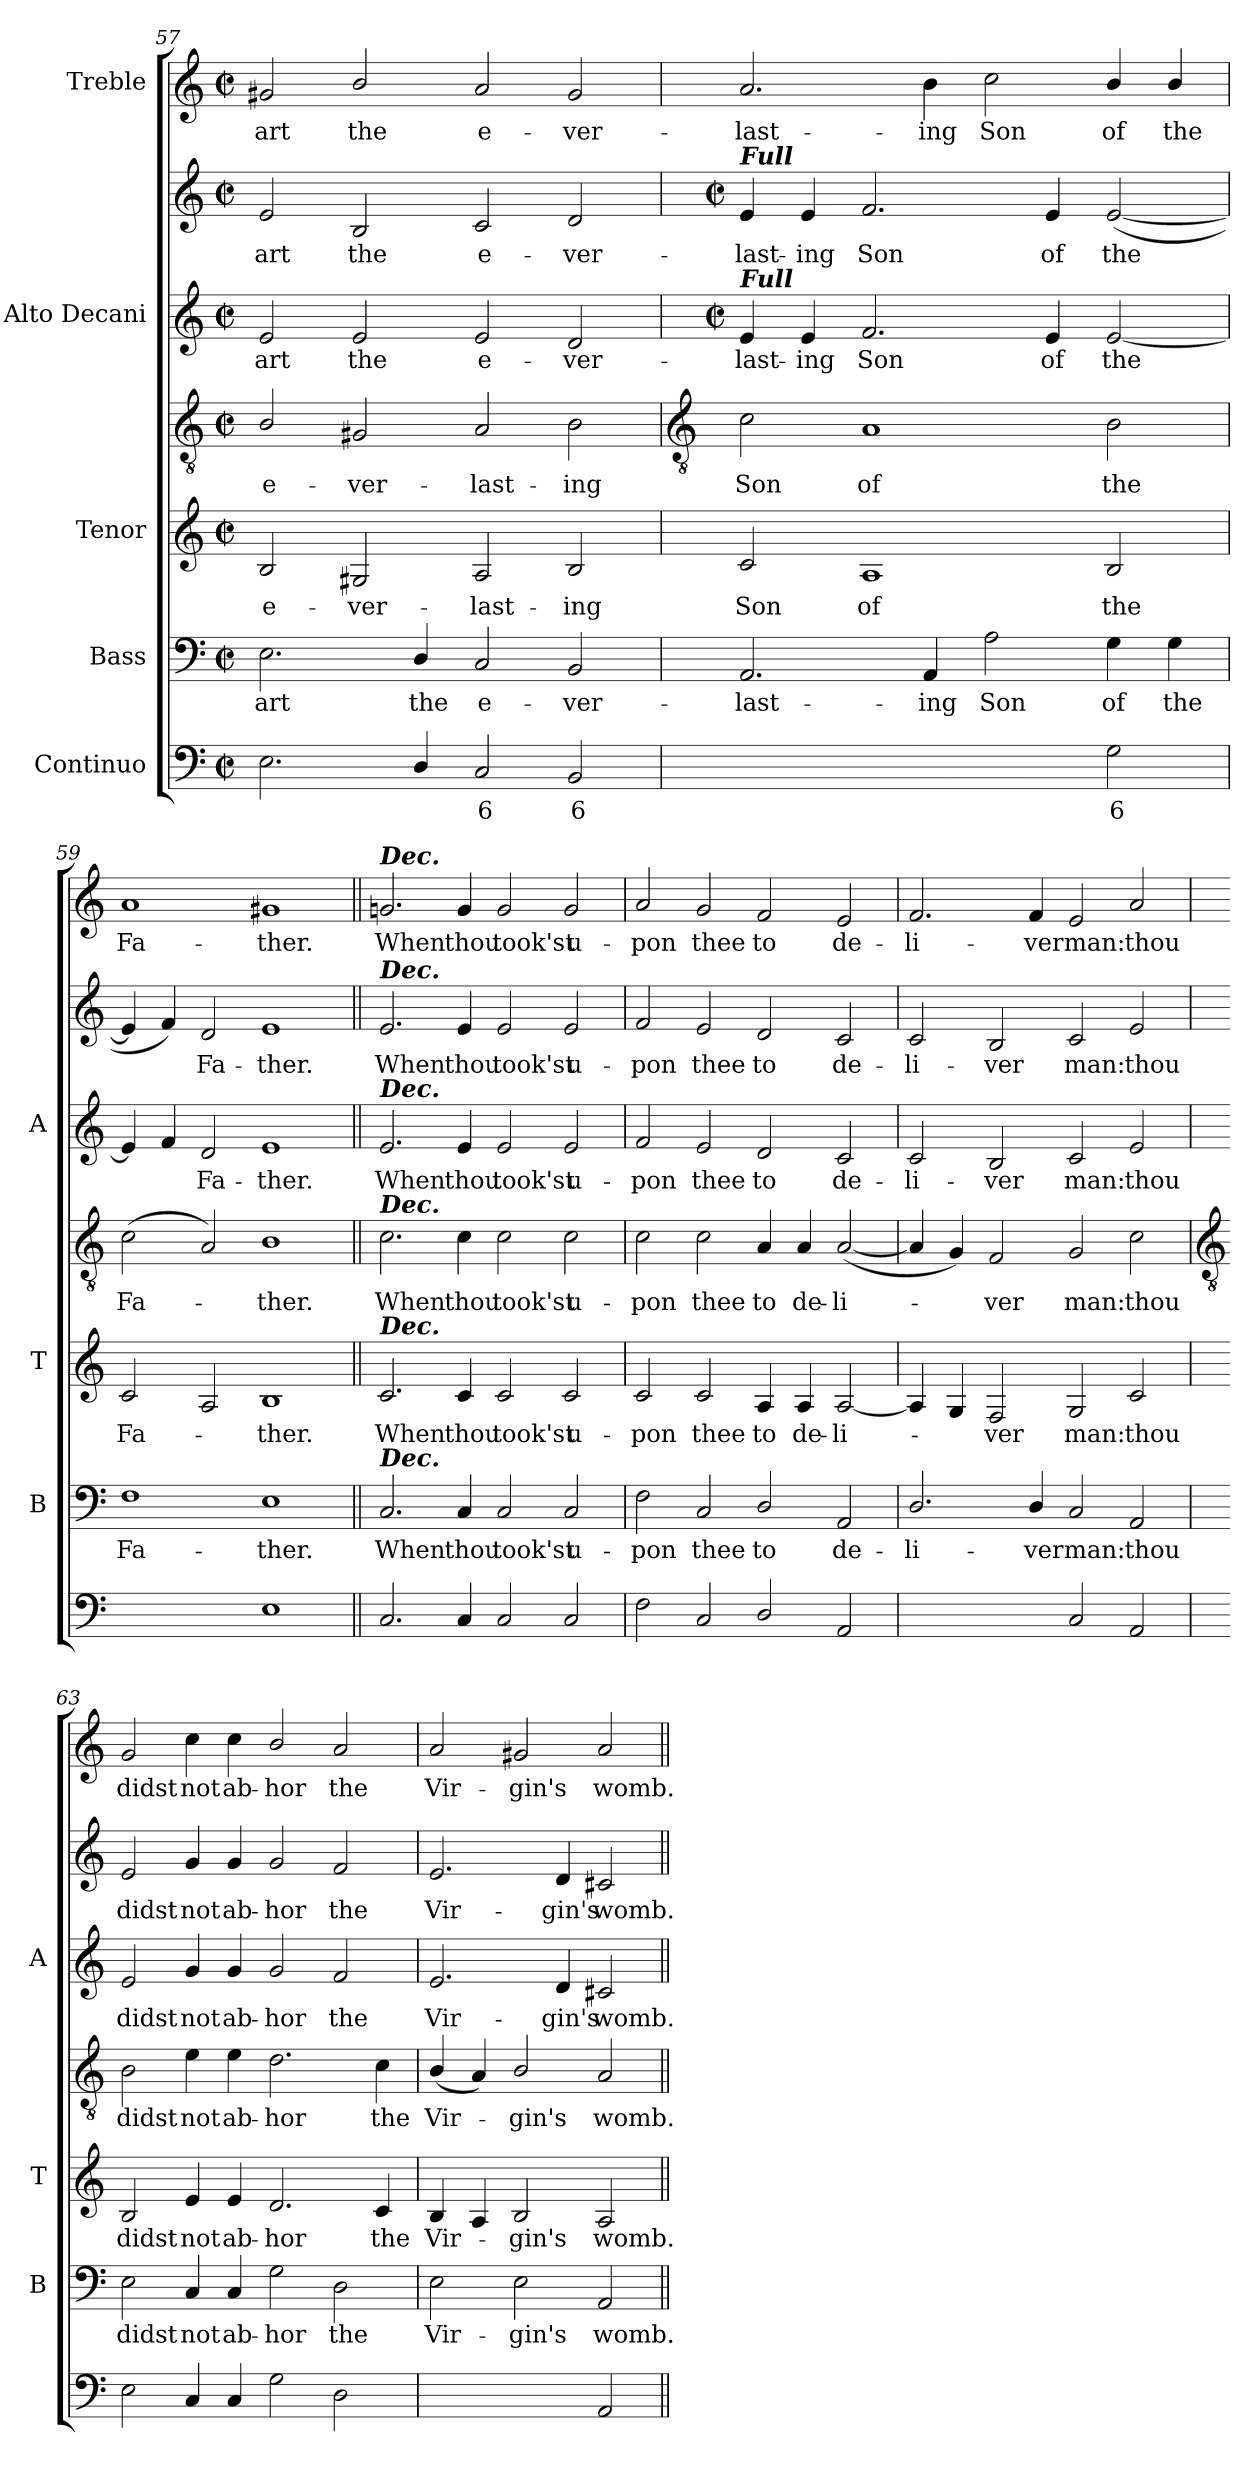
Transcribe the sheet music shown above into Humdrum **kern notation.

**kern	**text	**kern	**text	**kern	**text	**kern	**text	**kern	**text	**kern	**text	**kern	**text
*part5	*part5	*part4	*part4	*part3	*part3	*part3	*part3	*part2	*part2	*part2	*part2	*part1	*part1
*staff7	*staff7	*staff6	*staff6	*staff5	*staff5	*staff4	*staff4	*staff3	*staff3	*staff2	*staff2	*staff1	*staff1
*I"Continuo	*	*I"Bass	*	*I"Tenor	*	*	*	*I"Alto Decani	*	*	*	*I"Treble	*
*	*	*I'B	*	*I'T	*	*	*	*I'A	*	*	*	*	*
*clefF4	*	*clefF4	*	*	*	*clefGv2	*	*clefG2	*	*clefG2	*	*clefG2	*
*k[]	*	*k[]	*	*k[]	*	*k[]	*	*k[]	*	*k[]	*	*k[]	*
*C:	*	*C:	*	*C:	*	*C:	*	*C:	*	*C:	*	*C:	*
*M4/2	*	*M4/2	*	*M4/2	*	*M4/2	*	*M4/2	*	*M4/2	*	*M4/2	*
*met(c|)	*	*met(c|)	*	*met(c|)	*	*met(c|)	*	*met(c|)	*	*met(c|)	*	*met(c|)	*
=57	=57	=57	=57	=57	=57	=57	=57	=57	=57	=57	=57	=57	=57
!	!	!	!LO:LY:b	!	!LO:LY:b	!	!LO:LY:b	!	!LO:LY:b	!	!LO:LY:b	!	!LO:LY:b
2.E	.	2.E	art	2B/	e-	2B/	e-	2e	-art	2e	art	2g#X	art
!	!	!	!	!	!LO:LY:b	!	!LO:LY:b	!	!LO:LY:b	!	!LO:LY:b	!	!LO:LY:b
.	.	.	.	2G#X	-ver-	2G#X	-ver-	2e	the	2B	the	2b/	the
!	!	!	!LO:LY:b	!	!	!	!	!	!	!	!	!	!
4D/	.	4D/	the	.	.	.	.	.	.	.	.	.	.
!	!LO:LY:b	!	!LO:LY:b	!	!LO:LY:b	!	!LO:LY:b	!	!LO:LY:b	!	!LO:LY:b	!	!LO:LY:b
2C	6	2C	e-	2A	-last-	2A	-last-	2e	e-	2c	e-	2a	e-
!	!LO:LY:b	!	!LO:LY:b	!	!LO:LY:b	!	!LO:LY:b	!	!LO:LY:b	!	!LO:LY:b	!	!LO:LY:b
2BB	6	2BB	-ver-	2B	-ing	2B	-ing	2d	-ver-	2d	-ver-	2g#	-ver-
!!LO:LB:g=z
=58	=58	=58	=58	=58	=58	=58	=58	=58	=58	=58	=58	=58	=58
*	*	*	*	*	*	*clefGv2	*	*	*	*	*	*	*
*	*	*	*	*	*	*	*	*k[]	*	*k[]	*	*	*
*	*	*	*	*	*	*	*	*C:	*	*C:	*	*	*
*	*	*	*	*	*	*	*	*M4/2	*	*M4/2	*	*	*
*	*	*	*	*	*	*	*	*met(c|)	*	*met(c|)	*	*	*
!	!	!	!	!	!	!	!	!	!	!LO:TX:a:Bi:t=Full	!	!	!
!	!	!	!	!	!	!	!	!LO:TX:a:Bi:t=Full	!	!	!	!	!
!	!LO:LY:b	!	!LO:LY:b	!	!LO:LY:b	!	!LO:LY:b	!	!LO:LY:b	!	!LO:LY:b	!	!LO:LY:b
[2AAyy	5	2.AA	-last-	2c	Son	2c	Son	4e	-last-	4e	-last-	2.a	-last-
!	!	!	!	!	!	!	!	!	!LO:LY:b	!	!LO:LY:b	!	!
.	.	.	.	.	.	.	.	4e	-ing	4e	-ing	.	.
!	!LO:LY:b	!	!	!	!LO:LY:b	!	!LO:LY:b	!	!LO:LY:b	!	!LO:LY:b	!	!
2AAyy]	6	.	.	1A	of	1A	of	2.f	Son	2.f	Son	.	.
!	!	!	!LO:LY:b	!	!	!	!	!	!	!	!	!	!LO:LY:b
.	.	4AA	-ing	.	.	.	.	.	.	.	.	4b	-ing
!	!LO:LY:b	!	!LO:LY:b	!	!	!	!	!	!	!	!	!	!LO:LY:b
[4Ayy	6	2A	Son	.	.	.	.	.	.	.	.	2cc	Son
!	!LO:LY:b	!	!	!	!	!	!	!	!LO:LY:b	!	!LO:LY:b	!	!
4Ayy]	5	.	.	.	.	.	.	4e	of	4e	of	.	.
!	!LO:LY:b	!	!LO:LY:b	!	!LO:LY:b	!	!LO:LY:b	!	!LO:LY:b	!	!LO:LY:b	!	!LO:LY:b
2G	6	4G	of	2B	the	2B	the	[2e	the	(<[2e	the	4b/	of
!	!	!	!LO:LY:b	!	!	!	!	!	!	!	!	!	!LO:LY:b
.	.	4G	the	.	.	.	.	.	.	.	.	4b/	the
=59	=59	=59	=59	=59	=59	=59	=59	=59	=59	=59	=59	=59	=59
!	!LO:LY:b	!	!LO:LY:b	!	!LO:LY:b	!	!LO:LY:b	!	!	!	!	!	!LO:LY:b
[2Fyy	7	1F	Fa-	2c	Fa-	(<2c	Fa-	4e]	.	4e]	.	1a	Fa-
.	.	.	.	.	.	.	.	4f	.	4f)	.	.	.
!	!LO:LY:b	!	!	!	!	!	!	!	!LO:LY:b	!	!LO:LY:b	!	!
2Fyy]	6	.	.	2A	.	2A)	.	2d	Fa-	2d	Fa-	.	.
!	!	!	!LO:LY:b	!	!LO:LY:b	!	!LO:LY:b	!	!LO:LY:b	!	!LO:LY:b	!	!LO:LY:b
1E	.	1E	-ther.	1B	ther.	1B	ther.	1e	-ther.	1e	-ther.	1g#X	-ther.
=60||	=60||	=60||	=60||	=60||	=60||	=60||	=60||	=60||	=60||	=60||	=60||	=60||	=60||
!	!	!	!	!	!	!	!	!	!	!	!	!LO:TX:a:Bi:t=Dec.	!
!	!	!	!	!	!	!	!	!	!	!LO:TX:a:Bi:t=Dec.	!	!	!
!	!	!	!	!	!	!	!	!LO:TX:a:Bi:t=Dec.	!	!	!	!	!
!	!	!	!	!	!	!LO:TX:a:Bi:t=Dec.	!	!	!	!	!	!	!
!	!	!	!	!LO:TX:a:Bi:t=Dec.	!	!	!	!	!	!	!	!	!
!	!	!LO:TX:a:Bi:t=Dec.	!	!	!	!	!	!	!	!	!	!	!
!	!	!	!LO:LY:b	!	!LO:LY:b	!	!LO:LY:b	!	!LO:LY:b	!	!LO:LY:b	!	!LO:LY:b
2.C	.	2.C	When	2.c	When	2.c	When	2.e	When	2.e	When	2.gn	When
!	!	!	!LO:LY:b	!	!LO:LY:b	!	!LO:LY:b	!	!LO:LY:b	!	!LO:LY:b	!	!LO:LY:b
4C	.	4C	thou	4c	thou	4c	thou	4e	thou	4e	thou	4g	thou
!	!	!	!LO:LY:b	!	!LO:LY:b	!	!LO:LY:b	!	!LO:LY:b	!	!LO:LY:b	!	!LO:LY:b
2C	.	2C	took'st	2c	took'st	2c	took'st	2e	took'st	2e	took'st	2g	took'st
!	!	!	!LO:LY:b	!	!LO:LY:b	!	!LO:LY:b	!	!LO:LY:b	!	!LO:LY:b	!	!LO:LY:b
2C	.	2C	u-	2c	u-	2c	u-	2e	u-	2e	u-	2g	u-
=61	=61	=61	=61	=61	=61	=61	=61	=61	=61	=61	=61	=61	=61
!	!	!	!LO:LY:b	!	!LO:LY:b	!	!LO:LY:b	!	!LO:LY:b	!	!LO:LY:b	!	!LO:LY:b
2F	.	2F	-pon	2c	-pon	2c	-pon	2f	-pon	2f	-pon	2a	-pon
!	!	!	!LO:LY:b	!	!LO:LY:b	!	!LO:LY:b	!	!LO:LY:b	!	!LO:LY:b	!	!LO:LY:b
2C	.	2C	thee	2c	thee	2c	thee	2e	thee	2e	thee	2g	thee
!	!	!	!LO:LY:b	!	!LO:LY:b	!	!LO:LY:b	!	!LO:LY:b	!	!LO:LY:b	!	!LO:LY:b
2D/	.	2D/	to	4A	to	4A	to	2d	to	2d	to	2f	to
!	!	!	!	!	!LO:LY:b	!	!LO:LY:b	!	!	!	!	!	!
.	.	.	.	4A	de-	4A	de-	.	.	.	.	.	.
!	!	!	!LO:LY:b	!	!LO:LY:b	!	!LO:LY:b	!	!LO:LY:b	!	!LO:LY:b	!	!LO:LY:b
2AA	.	2AA	de-	[2A	-li-	(<[2A	-li-	2c	de-	2c	de-	2e	de-
=62	=62	=62	=62	=62	=62	=62	=62	=62	=62	=62	=62	=62	=62
!	!LO:LY:b	!	!LO:LY:b	!	!	!	!	!	!LO:LY:b	!	!LO:LY:b	!	!LO:LY:b
[2D/yy	7	2.D/	-li-	4A]	.	4A]	.	2c	-li-	2c	-li-	2.f	-li-
.	.	.	.	4G	.	4G)	.	.	.	.	.	.	.
!	!LO:LY:b	!	!	!	!LO:LY:b	!	!LO:LY:b	!	!LO:LY:b	!	!LO:LY:b	!	!
2Dyy]	6	.	.	2F	ver	2F	ver	2B	-ver	2B	-ver	.	.
!	!	!	!LO:LY:b	!	!	!	!	!	!	!	!	!	!LO:LY:b
.	.	4D/	-ver	.	.	.	.	.	.	.	.	4f	-ver
!	!	!	!LO:LY:b	!	!LO:LY:b	!	!LO:LY:b	!	!LO:LY:b	!	!LO:LY:b	!	!LO:LY:b
2C	.	2C	man:	2G	man:	2G	man:	2c	man:	2c	man:	2e	man:
!	!	!	!LO:LY:b	!	!LO:LY:b	!	!LO:LY:b	!	!LO:LY:b	!	!LO:LY:b	!	!LO:LY:b
2AA	.	2AA	thou	2c	thou	2c	thou	2e	thou	2e	thou	2a	thou
!!LO:LB:g=z
=63	=63	=63	=63	=63	=63	=63	=63	=63	=63	=63	=63	=63	=63
*	*	*	*	*	*	*clefGv2	*	*	*	*	*	*	*
!	!	!	!LO:LY:b	!	!LO:LY:b	!	!LO:LY:b	!	!LO:LY:b	!	!LO:LY:b	!	!LO:LY:b
2E	.	2E	didst	2B	didst	2B	didst	2e	didst	2e	didst	2g	didst
!	!	!	!LO:LY:b	!	!LO:LY:b	!	!LO:LY:b	!	!LO:LY:b	!	!LO:LY:b	!	!LO:LY:b
4C	.	4C	not	4e	not	4e	not	4g	not	4g	not	4cc	not
!	!	!	!LO:LY:b	!	!LO:LY:b	!	!LO:LY:b	!	!LO:LY:b	!	!LO:LY:b	!	!LO:LY:b
4C	.	4C	ab-	4e	ab-	4e	ab-	4g	ab-	4g	ab-	4cc	ab-
!	!	!	!LO:LY:b	!	!LO:LY:b	!	!LO:LY:b	!	!LO:LY:b	!	!LO:LY:b	!	!LO:LY:b
2G	.	2G	-hor	2.d	-hor	2.d	-hor	2g	-hor	2g	-hor	2b/	-hor
!	!	!	!LO:LY:b	!	!	!	!	!	!LO:LY:b	!	!LO:LY:b	!	!LO:LY:b
2D	.	2D	the	.	.	.	.	2f	the	2f	the	2a	the
!	!	!	!	!	!LO:LY:b	!	!LO:LY:b	!	!	!	!	!	!
.	.	.	.	4c	the	4c	the	.	.	.	.	.	.
=64	=64	=64	=64	=64	=64	=64	=64	=64	=64	=64	=64	=64	=64
!	!LO:LY:b	!	!LO:LY:b	!	!LO:LY:b	!	!LO:LY:b	!	!LO:LY:b	!	!LO:LY:b	!	!LO:LY:b
[2Eyy	4	2E	Vir-	4B/	Vir-	(<4B/	Vir-	2.e	Vir-	2.e	Vir-	2a	Vir-
.	.	.	.	4A	.	4A)	.	.	.	.	.	.	.
!	!LO:LY:b	!	!LO:LY:b	!	!LO:LY:b	!	!LO:LY:b	!	!	!	!	!	!LO:LY:b
2Eyy]	3	2E	-gin's	2B/	gin's	2B/	gin's	.	.	.	.	2g#X	-gin's
!	!	!	!	!	!	!	!	!	!LO:LY:b	!	!LO:LY:b	!	!
.	.	.	.	.	.	.	.	4d	-gin's	4d	-gin's	.	.
!	!	!	!LO:LY:b	!	!LO:LY:b	!	!LO:LY:b	!	!LO:LY:b	!	!LO:LY:b	!	!LO:LY:b
2AA	.	2AA	womb.	2A	womb.	2A	womb.	2c#X	womb.	2c#X	womb.	2a	womb.
=||	=||	=||	=||	=||	=||	=||	=||	=||	=||	=||	=||	=||	=||
*-	*-	*-	*-	*-	*-	*-	*-	*-	*-	*-	*-	*-	*-
